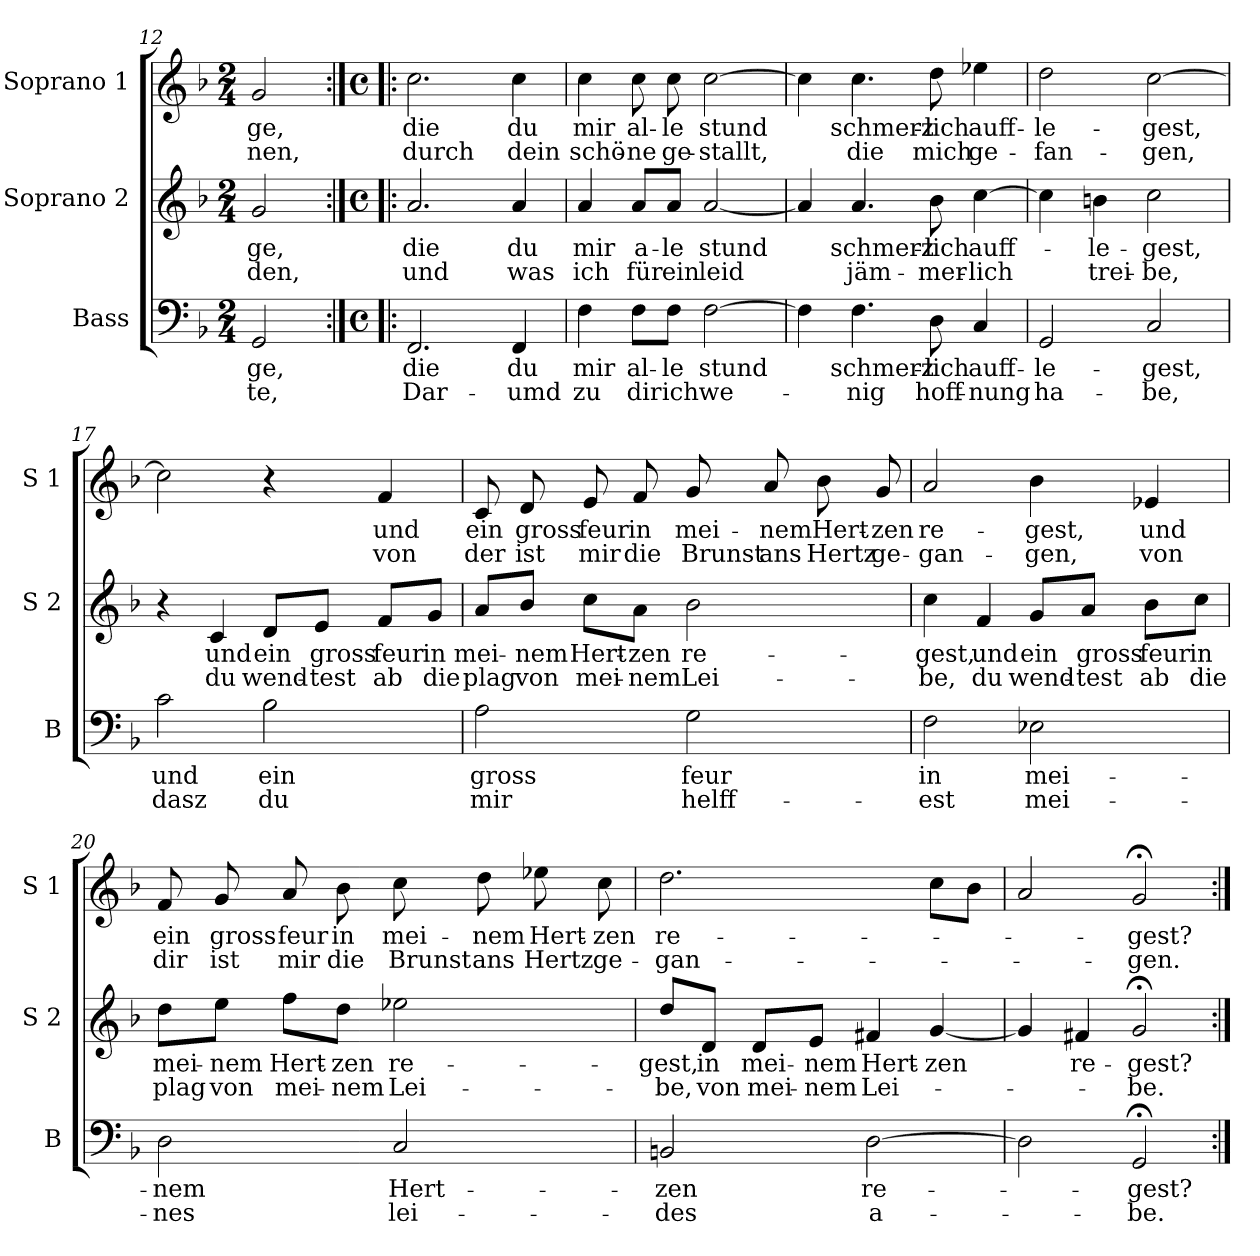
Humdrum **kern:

**kern	**text	**text	**kern	**text	**text	**kern	**text	**text
*part3	*part3	*part3	*part2	*part2	*part2	*part1	*part1	*part1
*staff3	*staff3	*staff3	*staff2	*staff2	*staff2	*staff1	*staff1	*staff1
*I"Bass	*	*	*I"Soprano 2	*	*	*I"Soprano 1	*	*
*I'B	*	*	*I'S 2	*	*	*I'S 1	*	*
*clefF4	*	*	*clefG2	*	*	*clefG2	*	*
*k[b-]	*	*	*k[b-]	*	*	*k[b-]	*	*
*F:	*	*	*F:	*	*	*F:	*	*
*M2/4	*	*	*M2/4	*	*	*M2/4	*	*
=12	=12	=12	=12	=12	=12	=12	=12	=12
!	!LO:LY:b	!LO:LY:b	!	!LO:LY:b	!LO:LY:b	!	!LO:LY:b	!LO:LY:b
2GG/	-ge,	-te,	2g/	-ge,	-den,	2g/	-ge,	-nen,
=13:|!|:	=13:|!|:	=13:|!|:	=13:|!|:	=13:|!|:	=13:|!|:	=13:|!|:	=13:|!|:	=13:|!|:
*M4/4	*	*	*M4/4	*	*	*M4/4	*	*
*met(c)	*	*	*met(c)	*	*	*met(c)	*	*
!	!LO:LY:b	!LO:LY:b	!	!LO:LY:b	!LO:LY:b	!	!LO:LY:b	!LO:LY:b
2.FF/	die	Dar-	2.a/	die	und	2.cc\	die	durch
!	!LO:LY:b	!LO:LY:b	!	!LO:LY:b	!LO:LY:b	!	!LO:LY:b	!LO:LY:b
4FF/	du	-umd	4a/	du	was	4cc\	du	dein
=14	=14	=14	=14	=14	=14	=14	=14	=14
!	!LO:LY:b	!LO:LY:b	!	!LO:LY:b	!LO:LY:b	!	!LO:LY:b	!LO:LY:b
4F\	mir	zu	4a/	mir	ich	4cc\	mir	schö-
!	!LO:LY:b	!LO:LY:b	!	!LO:LY:b	!LO:LY:b	!	!LO:LY:b	!LO:LY:b
8F\L	al-	dir	8a/L	a-	für	8cc\	al-	-ne
!	!LO:LY:b	!LO:LY:b	!	!LO:LY:b	!LO:LY:b	!	!LO:LY:b	!LO:LY:b
8F\J	-le	ich	8a/J	-le	ein	8cc\	-le	ge-
!	!LO:LY:b	!LO:LY:b	!	!LO:LY:b	!LO:LY:b	!	!LO:LY:b	!LO:LY:b
[2F\	stund	we-	[2a/	stund	leid	[2cc\	stund	-stallt,
!!LO:LB:g=z
=15	=15	=15	=15	=15	=15	=15	=15	=15
4F\]	.	.	4a/]	.	.	4cc\]	.	.
!	!LO:LY:b	!LO:LY:b	!	!LO:LY:b	!LO:LY:b	!	!LO:LY:b	!LO:LY:b
4.F\	schmerz-	-nig	4.a/	schmerz-	jäm-	4.cc\	schmerz-	die
!	!LO:LY:b	!LO:LY:b	!	!LO:LY:b	!LO:LY:b	!	!LO:LY:b	!LO:LY:b
8D\	-lich	hoff-	8b-\	-lich	-mer-	8dd\	-lich	mich
!	!LO:LY:b	!LO:LY:b	!	!LO:LY:b	!LO:LY:b	!	!LO:LY:b	!LO:LY:b
4C/	auff-	-nung	[4cc\	auff-	-lich	4ee-X\	auff-	ge-
=16	=16	=16	=16	=16	=16	=16	=16	=16
!	!LO:LY:b	!LO:LY:b	!	!	!	!	!LO:LY:b	!LO:LY:b
2GG/	-le-	ha-	4cc\]	.	.	2dd\	-le-	-fan-
!	!	!	!	!LO:LY:b	!LO:LY:b	!	!	!
.	.	.	4bn\	-le-	trei-	.	.	.
!	!LO:LY:b	!LO:LY:b	!	!LO:LY:b	!LO:LY:b	!	!LO:LY:b	!LO:LY:b
2C/	-gest,	-be,	2cc\	-gest,	-be,	[2cc\	-gest,	-gen,
=17	=17	=17	=17	=17	=17	=17	=17	=17
!	!LO:LY:b	!LO:LY:b	!	!	!	!	!	!
2c\	und	dasz	4r	.	.	2cc\]	.	.
!	!	!	!	!LO:LY:b	!LO:LY:b	!	!	!
.	.	.	4c/	und	du	.	.	.
!	!LO:LY:b	!LO:LY:b	!	!LO:LY:b	!LO:LY:b	!	!	!
2B-\	ein	du	8d/L	ein	wend-	4r	.	.
!	!	!	!	!LO:LY:b	!LO:LY:b	!	!	!
.	.	.	8e/J	gross	-test	.	.	.
!	!	!	!	!LO:LY:b	!LO:LY:b	!	!LO:LY:b	!LO:LY:b
.	.	.	8f/L	feur	ab	4f/	und	von
!	!	!	!	!LO:LY:b	!LO:LY:b	!	!	!
.	.	.	8g/J	in	die	.	.	.
=18	=18	=18	=18	=18	=18	=18	=18	=18
!	!LO:LY:b	!LO:LY:b	!	!LO:LY:b	!LO:LY:b	!	!LO:LY:b	!LO:LY:b
2A\	gross	mir	8a/L	mei-	plag	8c/	ein	der
!	!	!	!	!LO:LY:b	!LO:LY:b	!	!LO:LY:b	!LO:LY:b
.	.	.	8b-/J	-nem	von	8d/	gross	ist
!	!	!	!	!LO:LY:b	!LO:LY:b	!	!LO:LY:b	!LO:LY:b
.	.	.	8cc\L	Hert-	mei-	8e/	feur	mir
!	!	!	!	!LO:LY:b	!LO:LY:b	!	!LO:LY:b	!LO:LY:b
.	.	.	8a\J	-zen	-nem	8f/	in	die
!	!LO:LY:b	!LO:LY:b	!	!LO:LY:b	!LO:LY:b	!	!LO:LY:b	!LO:LY:b
2G\	feur	helff-	2b-\	re-	Lei-	8g/	mei-	Brunst
!	!	!	!	!	!	!	!LO:LY:b	!LO:LY:b
.	.	.	.	.	.	8a/	-nem	ans
!	!	!	!	!	!	!	!LO:LY:b	!LO:LY:b
.	.	.	.	.	.	8b-\	Hert-	Hertz
!	!	!	!	!	!	!	!LO:LY:b	!LO:LY:b
.	.	.	.	.	.	8g/	-zen	ge-
!!LO:LB:g=z
=19	=19	=19	=19	=19	=19	=19	=19	=19
!	!LO:LY:b	!LO:LY:b	!	!LO:LY:b	!LO:LY:b	!	!LO:LY:b	!LO:LY:b
2F\	in	-est	4cc\	-gest,	-be,	2a/	re-	-gan-
!	!	!	!	!LO:LY:b	!LO:LY:b	!	!	!
.	.	.	4f/	und	du	.	.	.
!	!LO:LY:b	!LO:LY:b	!	!LO:LY:b	!LO:LY:b	!	!LO:LY:b	!LO:LY:b
2E-X\	mei-	mei-	8g/L	ein	wend-	4b-\	-gest,	-gen,
!	!	!	!	!LO:LY:b	!LO:LY:b	!	!	!
.	.	.	8a/J	gross	-test	.	.	.
!	!	!	!	!LO:LY:b	!LO:LY:b	!	!LO:LY:b	!LO:LY:b
.	.	.	8b-\L	feur	ab	4e-X/	und	von
!	!	!	!	!LO:LY:b	!LO:LY:b	!	!	!
.	.	.	8cc\J	in	die	.	.	.
=20	=20	=20	=20	=20	=20	=20	=20	=20
!	!LO:LY:b	!LO:LY:b	!	!LO:LY:b	!LO:LY:b	!	!LO:LY:b	!LO:LY:b
2D\	-nem	-nes	8dd\L	mei-	plag	8f/	ein	dir
!	!	!	!	!LO:LY:b	!LO:LY:b	!	!LO:LY:b	!LO:LY:b
.	.	.	8ee\J	-nem	von	8g/	gross	ist
!	!	!	!	!LO:LY:b	!LO:LY:b	!	!LO:LY:b	!LO:LY:b
.	.	.	8ff\L	Hert-	mei-	8a/	feur	mir
!	!	!	!	!LO:LY:b	!LO:LY:b	!	!LO:LY:b	!LO:LY:b
.	.	.	8dd\J	-zen	-nem	8b-\	in	die
!	!LO:LY:b	!LO:LY:b	!	!LO:LY:b	!LO:LY:b	!	!LO:LY:b	!LO:LY:b
2C/	Hert-	lei-	2ee-X\	re-	Lei-	8cc\	mei-	Brunst
!	!	!	!	!	!	!	!LO:LY:b	!LO:LY:b
.	.	.	.	.	.	8dd\	-nem	ans
!	!	!	!	!	!	!	!LO:LY:b	!LO:LY:b
.	.	.	.	.	.	8ee-X\	Hert-	Hertz
!	!	!	!	!	!	!	!LO:LY:b	!LO:LY:b
.	.	.	.	.	.	8cc\	-zen	ge-
=21	=21	=21	=21	=21	=21	=21	=21	=21
!	!LO:LY:b	!LO:LY:b	!	!LO:LY:b	!LO:LY:b	!	!LO:LY:b	!LO:LY:b
2BBn/	-zen	-des	8dd/L	-gest,	-be,	2.dd\	re-	-gan-
!	!	!	!	!LO:LY:b	!LO:LY:b	!	!	!
.	.	.	8d/J	in	von	.	.	.
!	!	!	!	!LO:LY:b	!LO:LY:b	!	!	!
.	.	.	8d/L	mei-	mei-	.	.	.
!	!	!	!	!LO:LY:b	!LO:LY:b	!	!	!
.	.	.	8e/J	-nem	-nem	.	.	.
!	!LO:LY:b	!LO:LY:b	!	!LO:LY:b	!LO:LY:b	!	!	!
[2D\	re-	a-	4f#X/	Hert-	Lei-	.	.	.
!	!	!	!	!LO:LY:b	!	!	!	!
.	.	.	[4g/	-zen	.	8cc\L	.	.
.	.	.	.	.	.	8b-\J	.	.
=22	=22	=22	=22	=22	=22	=22	=22	=22
2D\]	.	.	4g/]	.	.	2a/	.	.
!	!	!	!	!LO:LY:b	!	!	!	!
.	.	.	4f#X/	re-	.	.	.	.
!	!LO:LY:b	!LO:LY:b	!	!LO:LY:b	!LO:LY:b	!	!LO:LY:b	!LO:LY:b
2GG;</	-gest?	-be.	2g;</	-gest?	-be.	2g;</	-gest?	-gen.
=:|!	=:|!	=:|!	=:|!	=:|!	=:|!	=:|!	=:|!	=:|!
*-	*-	*-	*-	*-	*-	*-	*-	*-
